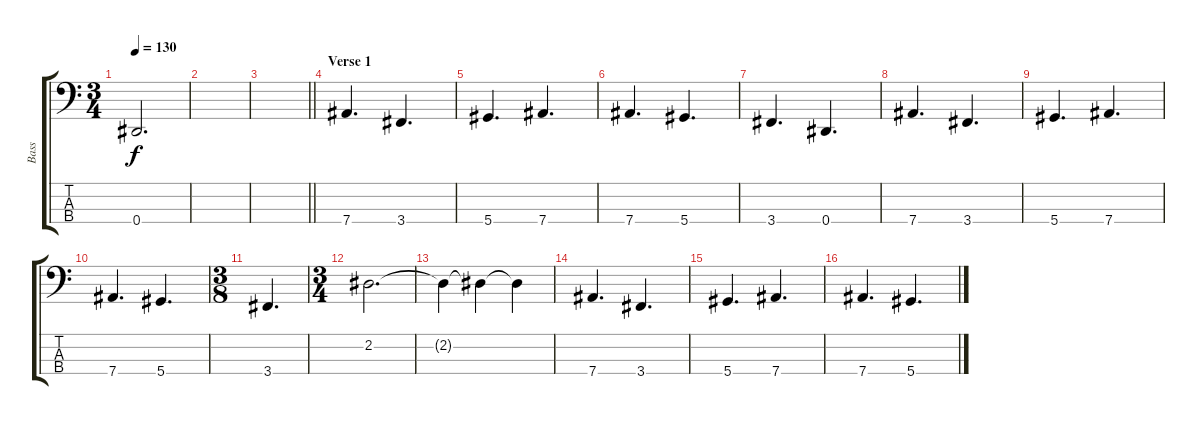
\track ("Bass" "Bass") {instrument electricbasspick}
\staff {score tabs}
\tuning (Gb2 Db2 Ab1 Eb1) {hide}
\ts (3 4)
\tempo 130
\clef f4
\ks c
0.4{t}.2{d dy f} |
|
\barLineRight lightlight
|
\section ("" "Verse 1")
7.4.4{d} 3.4.4{d} |
5.4.4{d} 7.4.4{d} |
7.4.4{d} 5.4.4{d} |
3.4.4{d} 0.4.4{d} |
7.4.4{d} 3.4.4{d} |
5.4.4{d} 7.4.4{d} |
7.4.4{d} 5.4.4{d} |
\ts (3 8)
3.4.4{d} |
\ts (3 4)
2.2.2{d} |
2.2{t}.4 2.2{t}.4 2.2{t}.4 |
7.4.4{d} 3.4.4{d} |
5.4.4{d} 7.4.4{d} |
7.4.4{d} 5.4.4{d}
